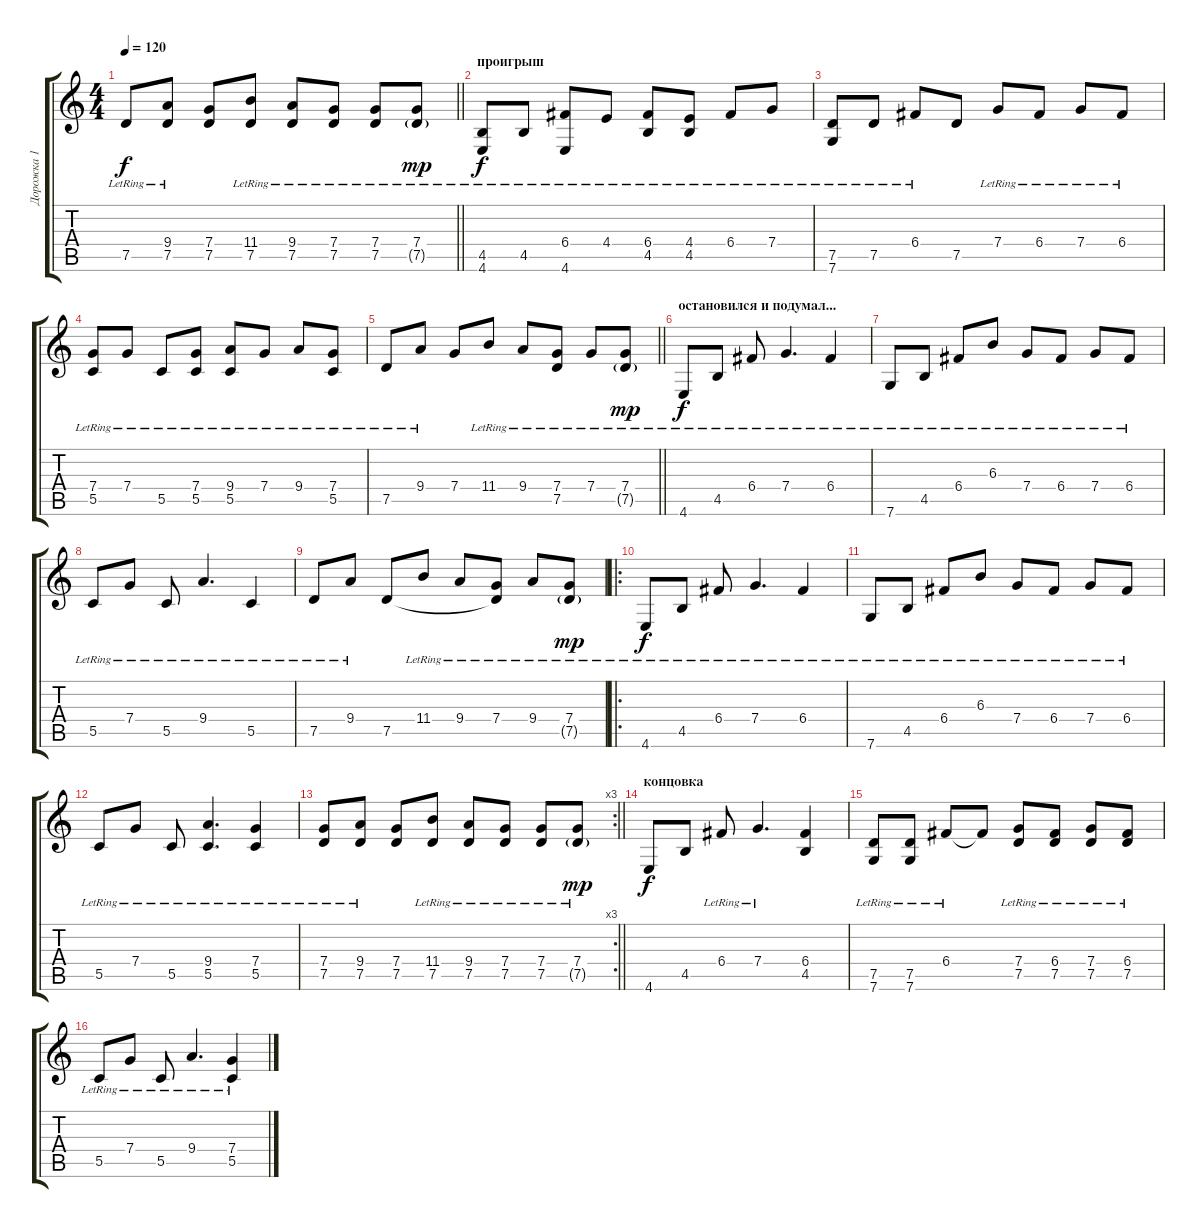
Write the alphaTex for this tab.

\track ("Дорожка 1" "Дорожка 1") {instrument acousticguitarsteel}
\staff {score tabs}
\tuning (D4 A3 F3 C3 G2 C2) {hide}
\ts (4 4)
\tempo 120
\clef g2
\barLineRight lightlight
\ks c
7.5{lr}.8{dy f} (9.4{lr} 7.5).8 (7.4 7.5).8 (11.4{lr} 7.5).8 (9.4{lr} 7.5).8 (7.4{lr} 7.5).8 (7.4{lr} 7.5).8 (7.4{lr} 7.5{g}).8{dy mp} |
\section ("" "проигрыш")
(4.5{lr} 4.6{lr}).8{dy f} 4.5{lr}.8 (6.4{lr} 4.6{lr}).8 4.4{lr}.8 (6.4{lr} 4.5{lr}).8 (4.4{lr} 4.5{lr}).8 6.4{lr}.8 7.4{lr}.8 |
(7.5 7.6{lr}).8 7.5{lr}.8 6.4{lr}.8 7.5.8 7.4{lr}.8 6.4{lr}.8 7.4{lr}.8 6.4{lr}.8 |
(7.4{lr} 5.5{lr}).8 7.4{lr}.8 5.5{lr}.8 (7.4{lr} 5.5{lr}).8 (9.4{lr} 5.5{lr}).8 7.4{lr}.8 9.4{lr}.8 (7.4{lr} 5.5{lr}).8 |
\barLineRight lightlight
7.5{lr}.8 9.4{lr}.8 7.4.8 11.4{lr}.8 9.4{lr}.8 (7.4{lr} 7.5).8 7.4{lr}.8 (7.4{lr} 7.5{g}).8{dy mp} |
\section ("" "остановился и подумал...")
4.6{lr}.8{dy f} 4.5{lr}.8 6.4{lr}.8 7.4{lr}.4{d} 6.4{lr}.4 |
7.6{lr}.8 4.5{lr}.8 6.4{lr}.8 6.3{lr}.8 7.4{lr}.8 6.4{lr}.8 7.4{lr}.8 6.4{lr}.8 |
5.5{lr}.8 7.4{lr}.8 5.5{lr}.8 9.4{lr}.4{d} 5.5{lr}.4 |
7.5{lr}.8 9.4{lr}.8 7.5.8 11.4{lr}.8 9.4{lr}.8 (7.4{lr} 7.5{t}).8 9.4{lr}.8 (7.4{lr} 7.5{g}).8{dy mp} |
\ro
4.6{lr}.8{dy f} 4.5{lr}.8 6.4{lr}.8 7.4{lr}.4{d} 6.4{lr}.4 |
7.6{lr}.8 4.5{lr}.8 6.4{lr}.8 6.3{lr}.8 7.4{lr}.8 6.4{lr}.8 7.4{lr}.8 6.4{lr}.8 |
5.5{lr}.8 7.4{lr}.8 5.5{lr}.8 (9.4{lr} 5.5).4{d} (7.4 5.5{lr}).4 |
\rc 3
\barLineRight lightlight
(7.4 7.5{lr}).8 (9.4{lr} 7.5).8 (7.4 7.5).8 (11.4{lr} 7.5).8 (9.4{lr} 7.5).8 (7.4{lr} 7.5).8 (7.4{lr} 7.5).8 (7.4{lr} 7.5{g}).8{dy mp} |
\section ("" "концовка")
4.6.8{dy f volume 7 instrument overdrivenguitar} 4.5.8 6.4{lr}.8 7.4{lr}.4{d} (6.4 4.5).4 |
(7.5{lr} 7.6{lr}).8 (7.5{lr} 7.6{lr}).8 6.4{lr}.8 6.4{t}.8 (7.4{lr} 7.5{lr}).8 (6.4{lr} 7.5{lr}).8 (7.4{lr} 7.5{lr}).8 (6.4{lr} 7.5{lr}).8 |
5.5{lr}.8 7.4{lr}.8 5.5{lr}.8 9.4{lr}.4{d} (7.4{lr} 5.5{lr}).4
